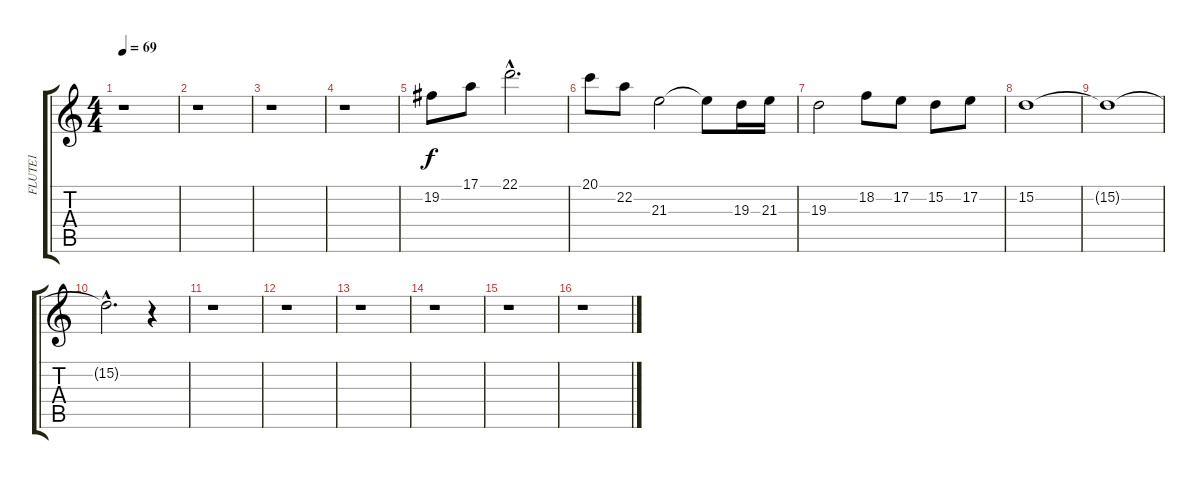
\track ("FLUTE1" "FLUTE1") {instrument flute}
\staff {score tabs}
\tuning (E4 B3 G3 D3 A2 E2) {hide}
\ts (4 4)
\tempo 69
\clef g2
\ks c
r.1{dy f instrument flute} |
r.1 |
r.1 |
r.1 |
19.2.8{volume 12} 17.1.8 22.1{hac}.2{d} |
20.1.8 22.2.8 21.3.2 21.3{t}.8 19.3.16 21.3.16 |
19.3.2 18.2.8 17.2.8 15.2.8 17.2.8 |
15.2.1 |
15.2{t}.1 |
15.2{hac t}.2{d} r.4 |
r.1 |
r.1 |
r.1 |
r.1 |
r.1 |
r.1
